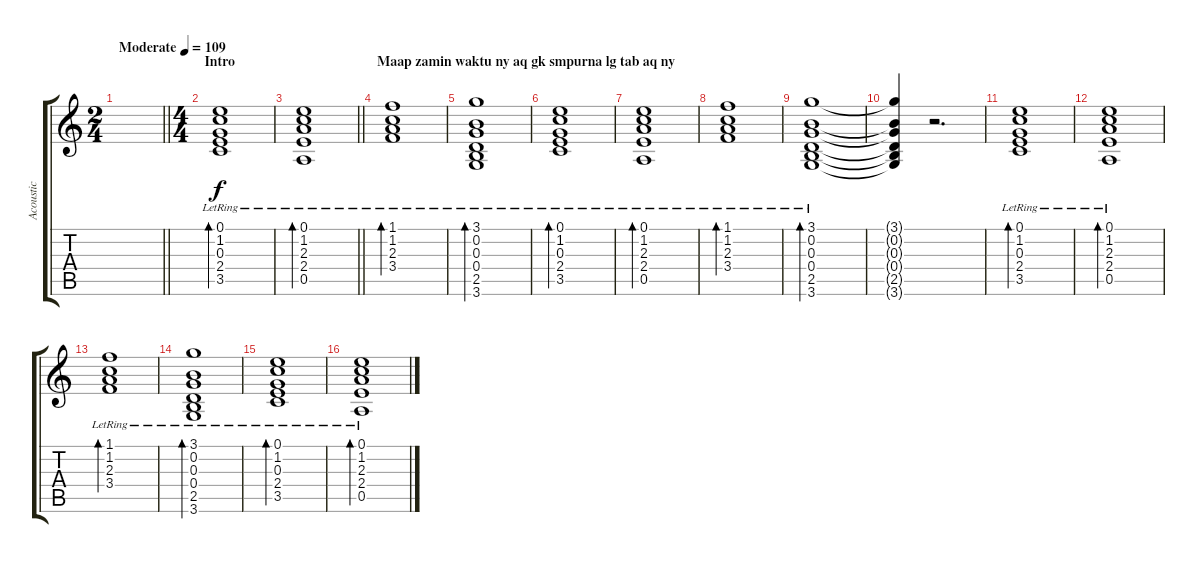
\track ("Acoustic" "Acoustic") {instrument acousticguitarsteel}
\staff {score tabs}
\tuning (E4 B3 G3 D3 A2 E2) {hide}
\ts (2 4)
\tempo (109 "Moderate")
\clef g2
\barLineRight lightlight
\ks c
|
\ts (4 4)
\section ("" "Intro")
(0.1 1.2 0.3 2.4{lr} 3.5).1{bd 240} |
\barLineRight lightlight
(0.1 1.2 2.3 2.4{lr} 0.5).1{bd 240} |
\section ("" "Maap zamin waktu ny aq gk smpurna lg tab aq ny")
(1.1 1.2 2.3 3.4{lr}).1{bd 240} |
(3.1 0.2 0.3 0.4{lr} 2.5 3.6).1{bd 240} |
(0.1 1.2 0.3 2.4{lr} 3.5).1{bd 240} |
(0.1 1.2 2.3 2.4{lr} 0.5).1{bd 240} |
(1.1 1.2 2.3 3.4{lr}).1{bd 240} |
(3.1 0.2 0.3 0.4{lr} 2.5 3.6).1{bd 240} |
(3.1{t} 0.2{t} 0.3{t} 0.4{t} 2.5{t} 3.6{t}).4 r.2{d} |
(0.1 1.2 0.3 2.4{lr} 3.5).1{bd 240} |
(0.1 1.2 2.3 2.4{lr} 0.5).1{bd 240} |
(1.1 1.2 2.3 3.4{lr}).1{bd 240} |
(3.1 0.2 0.3 0.4{lr} 2.5 3.6).1{bd 240} |
(0.1 1.2 0.3 2.4{lr} 3.5).1{bd 240} |
(0.1 1.2 2.3 2.4{lr} 0.5).1{bd 240}
